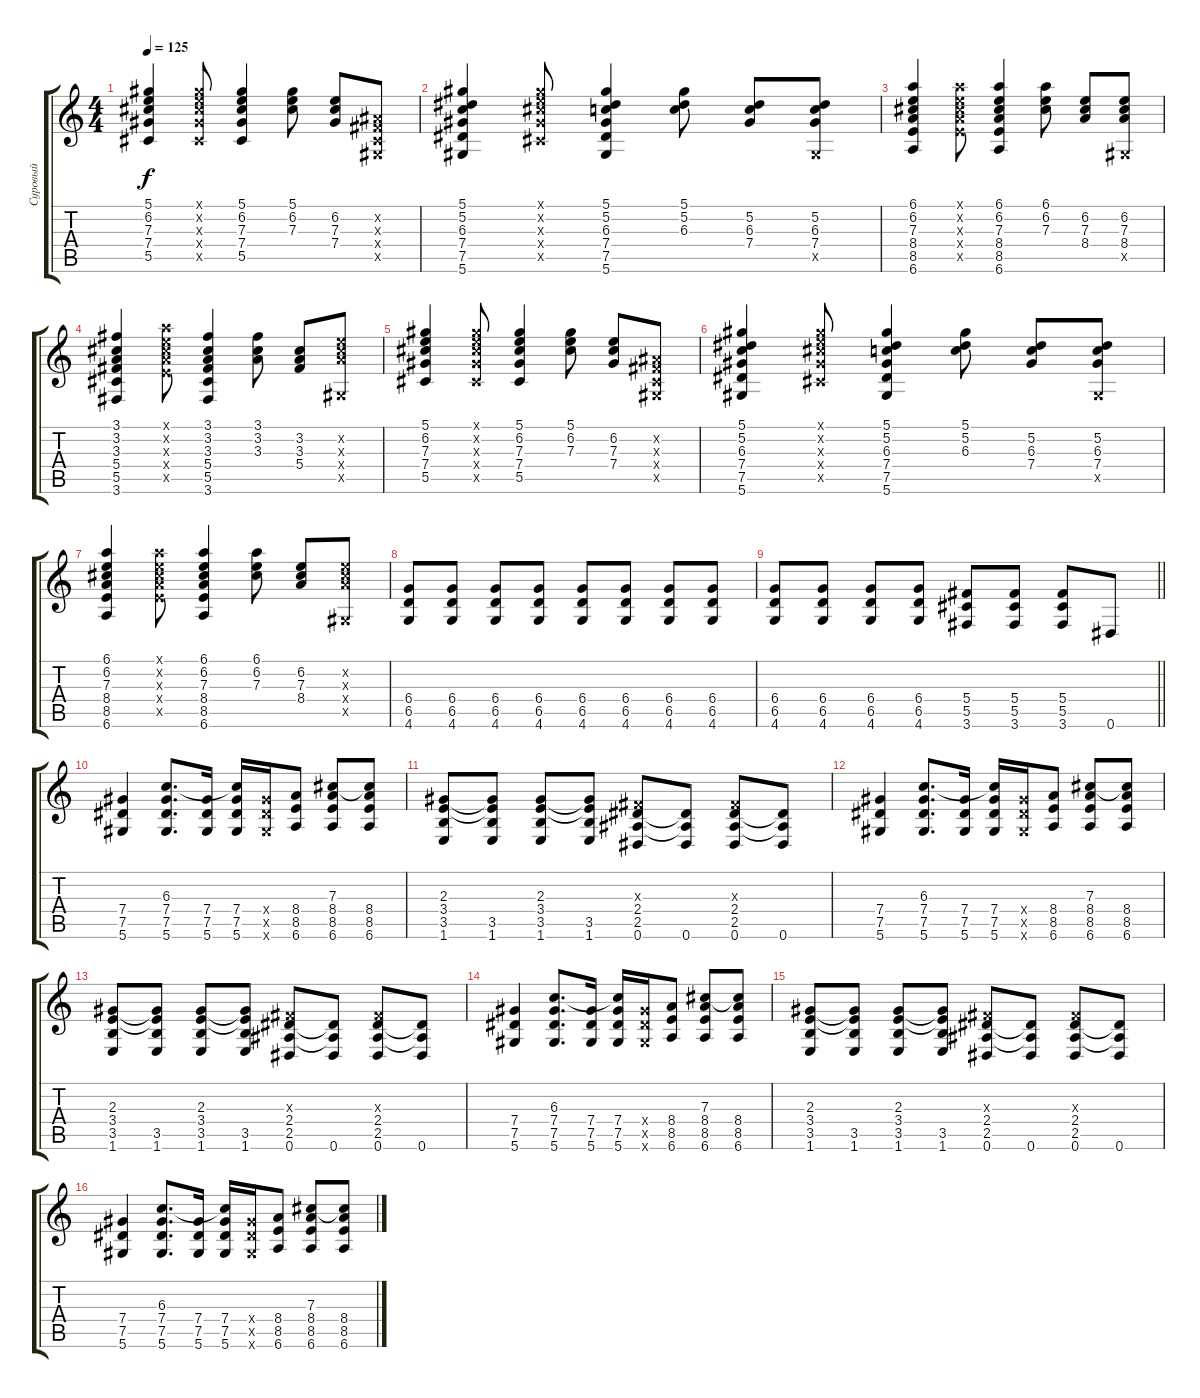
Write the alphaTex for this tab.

\track ("Суровый" "Суровый") {instrument overdrivenguitar}
\staff {score tabs}
\tuning (Eb4 Bb3 Gb3 Db3 Ab2 Eb2) {hide}
\ts (4 4)
\tempo 125
\clef g2
\ks c
(5.1 6.2 7.3 7.4 5.5).4{dy f} (5.1{x} 6.2{x} 7.3{x} 7.4{x} 5.5{x}).8 (5.1 6.2 7.3 7.4 5.5).4 (5.1 6.2 7.3).8 (6.2 7.3 7.4).8 (0.2{x} 0.3{x} 0.4{x} 0.5{x}).8 |
(5.1 5.2 6.3 7.4 7.5 5.6).4 (5.1{x} 6.2{x} 7.3{x} 7.4{x} 5.5{x}).8 (5.1 5.2 6.3 7.4 7.5 5.6).4 (5.1 5.2 6.3).8 (5.2 6.3 7.4).8 (5.2 6.3 7.4 0.5{x}).8 |
(6.1 6.2 7.3 8.4 8.5 6.6).4 (6.1{x} 6.2{x} 7.3{x} 8.4{x} 8.5{x}).8 (6.1 6.2 7.3 8.4 8.5 6.6).4 (6.1 6.2 7.3).8 (6.2 7.3 8.4).8 (6.2 7.3 8.4 0.5{x}).8 |
(3.1 3.2 3.3 5.4 5.5 3.6).4 (6.1{x} 6.2{x} 7.3{x} 8.4{x} 8.5{x}).8 (3.1 3.2 3.3 5.4 5.5 3.6).4 (3.1 3.2 3.3).8 (3.2 3.3 5.4).8 (6.2{x} 7.3{x} 8.4{x} 0.5{x}).8 |
(5.1 6.2 7.3 7.4 5.5).4 (5.1{x} 6.2{x} 7.3{x} 7.4{x} 5.5{x}).8 (5.1 6.2 7.3 7.4 5.5).4 (5.1 6.2 7.3).8 (6.2 7.3 7.4).8 (0.2{x} 0.3{x} 0.4{x} 0.5{x}).8 |
(5.1 5.2 6.3 7.4 7.5 5.6).4 (5.1{x} 6.2{x} 7.3{x} 7.4{x} 5.5{x}).8 (5.1 5.2 6.3 7.4 7.5 5.6).4 (5.1 5.2 6.3).8 (5.2 6.3 7.4).8 (5.2 6.3 7.4 0.5{x}).8 |
(6.1 6.2 7.3 8.4 8.5 6.6).4 (6.1{x} 6.2{x} 7.3{x} 8.4{x} 8.5{x}).8 (6.1 6.2 7.3 8.4 8.5 6.6).4 (6.1 6.2 7.3).8 (6.2 7.3 8.4).8 (6.2{x} 7.3{x} 8.4{x} 0.5{x}).8 |
(6.4 6.5 4.6).8 (6.4 6.5 4.6).8 (6.4 6.5 4.6).8 (6.4 6.5 4.6).8 (6.4 6.5 4.6).8 (6.4 6.5 4.6).8 (6.4 6.5 4.6).8 (6.4 6.5 4.6).8 |
\barLineRight lightlight
(6.4 6.5 4.6).8 (6.4 6.5 4.6).8 (6.4 6.5 4.6).8 (6.4 6.5 4.6).8 (5.4 5.5 3.6).8 (5.4 5.5 3.6).8 (5.4 5.5 3.6).8 0.6.8 |
(7.4 7.5 5.6).4 (6.3 7.4 7.5 5.6).8{d} (7.4 7.5 5.6).16 (6.3{t} 7.4 7.5 5.6).16 (7.4{x} 7.5{x} 5.6{x}).16 (8.4 8.5 6.6).8 (7.3 8.4 8.5 6.6).8 (7.3{t} 8.4 8.5 6.6).8 |
(2.3 3.4 3.5 1.6).8 (2.3{t} 3.4{t} 3.5 1.6).8 (2.3 3.4 3.5 1.6).8 (2.3{t} 3.4{t} 3.5 1.6).8 (0.3{x} 2.4 2.5 0.6).8 (2.4{t} 2.5{t} 0.6).8 (0.3{x} 2.4 2.5 0.6).8 (2.4{t} 2.5{t} 0.6).8 |
(7.4 7.5 5.6).4 (6.3 7.4 7.5 5.6).8{d} (7.4 7.5 5.6).16 (6.3{t} 7.4 7.5 5.6).16 (7.4{x} 7.5{x} 5.6{x}).16 (8.4 8.5 6.6).8 (7.3 8.4 8.5 6.6).8 (7.3{t} 8.4 8.5 6.6).8 |
(2.3 3.4 3.5 1.6).8 (2.3{t} 3.4{t} 3.5 1.6).8 (2.3 3.4 3.5 1.6).8 (2.3{t} 3.4{t} 3.5 1.6).8 (0.3{x} 2.4 2.5 0.6).8 (2.4{t} 2.5{t} 0.6).8 (0.3{x} 2.4 2.5 0.6).8 (2.4{t} 2.5{t} 0.6).8 |
(7.4 7.5 5.6).4 (6.3 7.4 7.5 5.6).8{d} (7.4 7.5 5.6).16 (6.3{t} 7.4 7.5 5.6).16 (7.4{x} 7.5{x} 5.6{x}).16 (8.4 8.5 6.6).8 (7.3 8.4 8.5 6.6).8 (7.3{t} 8.4 8.5 6.6).8 |
(2.3 3.4 3.5 1.6).8 (2.3{t} 3.4{t} 3.5 1.6).8 (2.3 3.4 3.5 1.6).8 (2.3{t} 3.4{t} 3.5 1.6).8 (0.3{x} 2.4 2.5 0.6).8 (2.4{t} 2.5{t} 0.6).8 (0.3{x} 2.4 2.5 0.6).8 (2.4{t} 2.5{t} 0.6).8 |
(7.4 7.5 5.6).4 (6.3 7.4 7.5 5.6).8{d} (7.4 7.5 5.6).16 (6.3{t} 7.4 7.5 5.6).16 (7.4{x} 7.5{x} 5.6{x}).16 (8.4 8.5 6.6).8 (7.3 8.4 8.5 6.6).8 (7.3{t} 8.4 8.5 6.6).8
